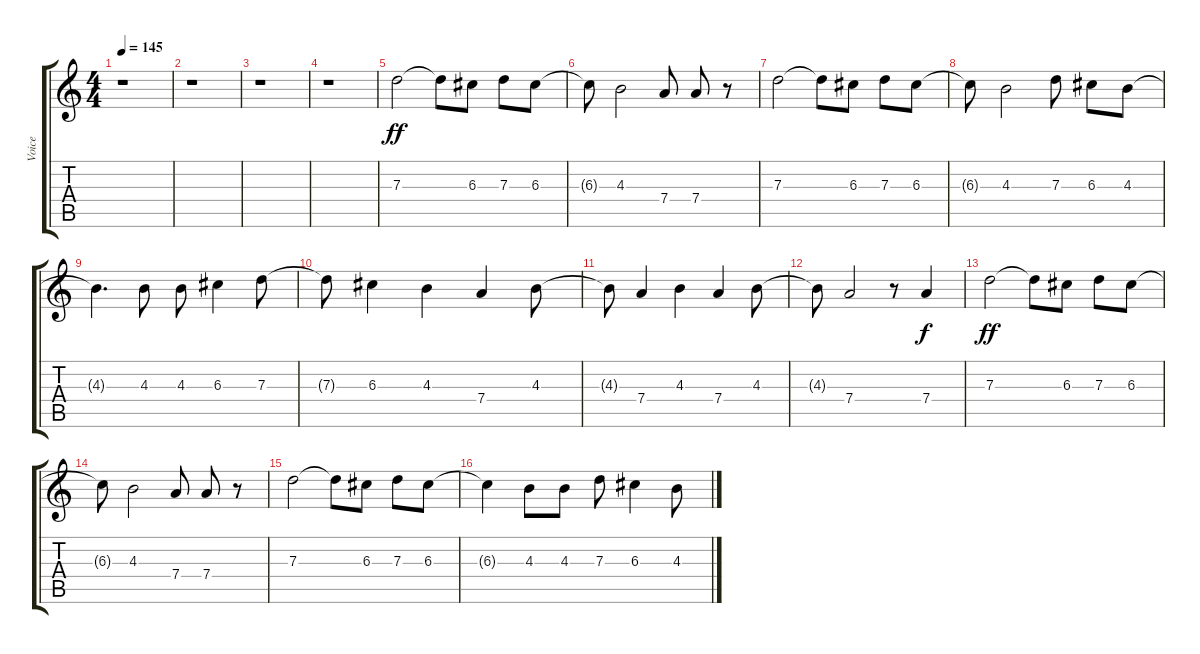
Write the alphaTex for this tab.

\track ("Voice" "Voice") {instrument electricguitarjazz}
\staff {score tabs}
\tuning (E4 B3 G3 D3 A2 E2) {hide}
\ts (4 4)
\tempo 145
\clef g2
\ks c
r.1{dy ff} |
r.1 |
r.1 |
r.1 |
7.3.2 7.3{t}.8 6.3.8 7.3.8 6.3.8 |
6.3{t}.8 4.3.2 7.4.8 7.4.8 r.8 |
7.3.2 7.3{t}.8 6.3.8 7.3.8 6.3.8 |
6.3{t}.8 4.3.2 7.3.8 6.3.8 4.3.8 |
4.3{t}.4{d} 4.3.8 4.3.8 6.3.4 7.3.8 |
7.3{t}.8 6.3.4 4.3.4 7.4.4 4.3.8 |
4.3{t}.8 7.4.4 4.3.4 7.4.4 4.3.8 |
4.3{t}.8 7.4.2 r.8 7.4.4{dy f} |
7.3.2{dy ff} 7.3{t}.8 6.3.8 7.3.8 6.3.8 |
6.3{t}.8 4.3.2 7.4.8 7.4.8 r.8 |
7.3.2 7.3{t}.8 6.3.8 7.3.8 6.3.8 |
6.3{t}.4 4.3.8 4.3.8 7.3.8 6.3.4 4.3.8
